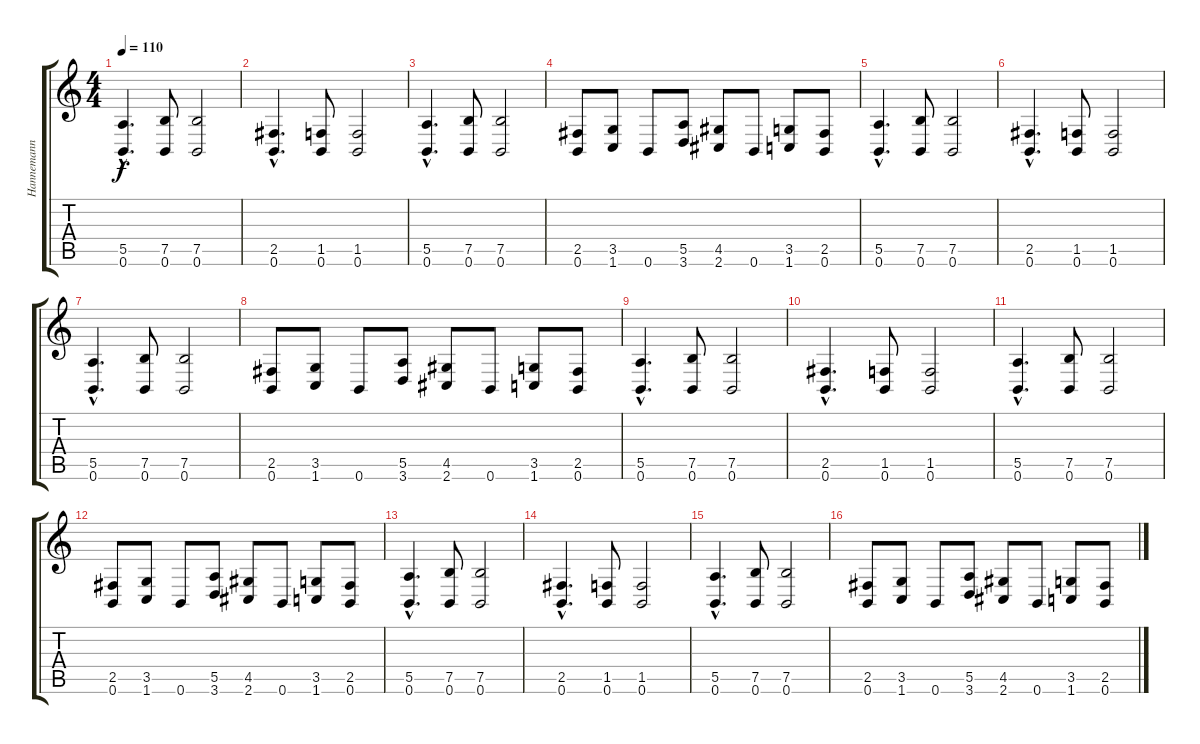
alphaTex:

\track ("Hannemann" "Hannemann") {instrument distortionguitar}
\staff {score tabs}
\tuning (B3 Gb3 D3 A2 E2 B1) {hide}
\ts (4 4)
\tempo 110
\clef g2
\ks c
(5.5{hac} 0.6{hac}).4{d dy f} (7.5 0.6).8 (7.5 0.6).2 |
(2.5{hac} 0.6{hac}).4{d} (1.5 0.6).8 (1.5 0.6).2 |
(5.5{hac} 0.6{hac}).4{d} (7.5 0.6).8 (7.5 0.6).2 |
(2.5 0.6).8 (3.5 1.6).8 0.6.8 (5.5 3.6).8 (4.5 2.6).8 0.6.8 (3.5 1.6).8 (2.5 0.6).8 |
(5.5{hac} 0.6{hac}).4{d} (7.5 0.6).8 (7.5 0.6).2 |
(2.5{hac} 0.6{hac}).4{d} (1.5 0.6).8 (1.5 0.6).2 |
(5.5{hac} 0.6{hac}).4{d} (7.5 0.6).8 (7.5 0.6).2 |
(2.5 0.6).8 (3.5 1.6).8 0.6.8 (5.5 3.6).8 (4.5 2.6).8 0.6.8 (3.5 1.6).8 (2.5 0.6).8 |
(5.5{hac} 0.6{hac}).4{d} (7.5 0.6).8 (7.5 0.6).2 |
(2.5{hac} 0.6{hac}).4{d} (1.5 0.6).8 (1.5 0.6).2 |
(5.5{hac} 0.6{hac}).4{d} (7.5 0.6).8 (7.5 0.6).2 |
(2.5 0.6).8 (3.5 1.6).8 0.6.8 (5.5 3.6).8 (4.5 2.6).8 0.6.8 (3.5 1.6).8 (2.5 0.6).8 |
(5.5{hac} 0.6{hac}).4{d} (7.5 0.6).8 (7.5 0.6).2 |
(2.5{hac} 0.6{hac}).4{d} (1.5 0.6).8 (1.5 0.6).2 |
(5.5{hac} 0.6{hac}).4{d} (7.5 0.6).8 (7.5 0.6).2 |
(2.5 0.6).8 (3.5 1.6).8 0.6.8 (5.5 3.6).8 (4.5 2.6).8 0.6.8 (3.5 1.6).8 (2.5 0.6).8
